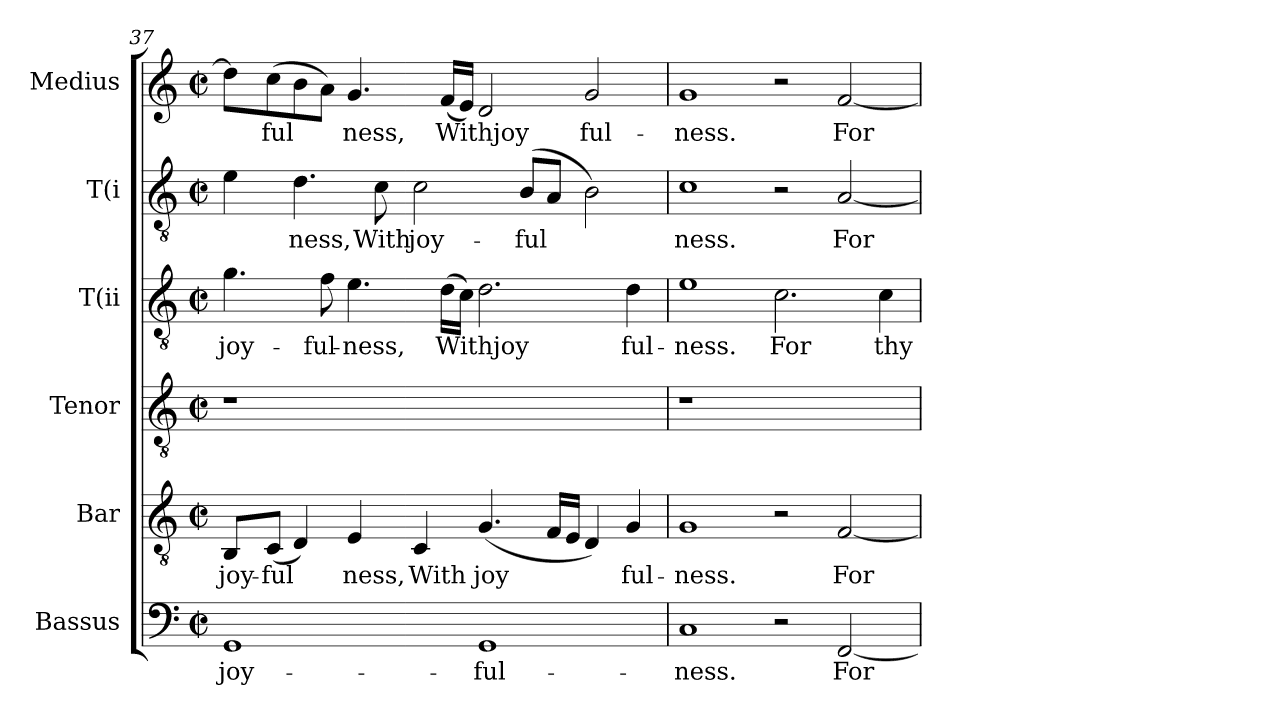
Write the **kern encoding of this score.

**kern	**text	**kern	**text	**kern	**kern	**text	**kern	**text	**kern	**text
*part6	*part6	*part5	*part5	*part4	*part3	*part3	*part2	*part2	*part1	*part1
*staff6	*staff6	*staff5	*staff5	*staff4	*staff3	*staff3	*staff2	*staff2	*staff1	*staff1
*I"Bassus	*	*I"Bar	*	*I"Tenor	*I"T(ii	*	*I"T(i	*	*I"Medius	*
*I'B	*	*I'Bar	*	*	*I'T(ii	*	*I'T(i	*	*I'M	*
!!LO:LB:g=z
*clefF4	*	*clefGv2	*	*clefGv2	*clefGv2	*	*clefGv2	*	*clefG2	*
*k[]	*	*k[]	*	*k[]	*k[]	*	*k[]	*	*k[]	*
*C:	*	*C:	*	*C:	*C:	*	*C:	*	*C:	*
*M2/2	*	*M2/2	*	*M2/2	*M2/2	*	*M2/2	*	*M2/2	*
*met(c|)	*	*met(c|)	*	*met(c|)	*met(c|)	*	*met(c|)	*	*met(c|)	*
=37	=37	=37	=37	=37	=37	=37	=37	=37	=37	=37
!	!LO:LY:b:cj	!	!LO:LY:b:cj	!	!	!LO:LY:b:cj	!	!LO:LY:b:rj	!	!LO:LY:b:cj
1GG	joy-	8BB/L	joy-	1r	4.g\	joy-	4e\	--	8dd\L]	--
!	!	!	!LO:LY:b:cj	!	!	!	!	!	!	!LO:LY:b:cj
.	.	(<8C/J	-ful-	.	.	.	.	.	(>8cc\	-ful-
!	!	!	!LO:LY:b:cj	!	!	!	!	!LO:LY:b:rj	!	!LO:LY:b:cj
.	.	4D/)	--	.	.	.	4.d\	-ness,	8b\	--
!	!	!	!	!	!	!LO:LY:b:cj	!	!	!	!LO:LY:b:cj
.	.	.	.	.	8f\	-ful-	.	.	8a\J)	--
!	!	!	!LO:LY:b:cj	!	!	!LO:LY:b:cj	!	!	!	!LO:LY:b:cj
.	.	4E/	-ness,	.	4.e\	-ness,	.	.	4.g/	-ness,
!	!	!	!	!	!	!	!	!LO:LY:b:rj	!	!
.	.	.	.	.	.	.	8c\	With	.	.
!	!	!	!LO:LY:b:cj	!	!	!	!	!LO:LY:b:rj	!	!
.	.	4C/	With	.	.	.	2c\	joy-	.	.
!	!	!	!	!	!	!LO:LY:b:cj	!	!	!	!LO:LY:b:cj
.	.	.	.	.	(>16d\L	Withjoy-	.	.	(<16f/L	Withjoy-
!	!	!	!	!	!	!LO:LY:b:cj	!	!	!	!LO:LY:b:cj
.	.	.	.	.	16c\J)	--	.	.	16e/J)	--
!	!LO:LY:b:cj	!	!LO:LY:b:cj	!	!	!LO:LY:b:cj	!	!	!	!LO:LY:b:cj
1GG	-ful-	(<4.G/	joy-	1ryy	2.d\	--	.	.	2d/	--
!	!	!	!	!	!	!	!	!LO:LY:b:rj	!	!
.	.	.	.	.	.	.	(>8B/L	-ful-	.	.
!	!	!	!LO:LY:b:cj	!	!	!	!	!LO:LY:b:rj	!	!
.	.	16F/L	--	.	.	.	8A/J	--	.	.
!	!	!	!LO:LY:b:cj	!	!	!	!	!	!	!
.	.	16E/J	--	.	.	.	.	.	.	.
!	!	!	!LO:LY:b:cj	!	!	!	!	!LO:LY:b:rj	!	!LO:LY:b:cj
.	.	4D/)	--	.	.	.	2B\)	--	2g/	-ful-
!	!	!	!LO:LY:b:cj	!	!	!LO:LY:b:cj	!	!	!	!
.	.	4G/	-ful-	.	4d\	-ful-	.	.	.	.
=38	=38	=38	=38	=38	=38	=38	=38	=38	=38	=38
!	!LO:LY:b:cj	!	!LO:LY:b:cj	!	!	!LO:LY:b:cj	!	!LO:LY:b:rj	!	!LO:LY:b:cj
1C	-ness.	1G	-ness.	1r	1e	-ness.	1c	-ness.	1g	-ness.
!	!	!	!	!	!	!LO:LY:b:cj	!	!	!	!
2r	.	2r	.	1ryy	2.c\	For	2r	.	2r	.
!	!LO:LY:b:cj	!	!LO:LY:b:cj	!	!	!	!	!LO:LY:b:rj	!	!LO:LY:b:cj
[<2FF/	For	[<2F/	For	.	.	.	[<2A/	For	[<2f/	For
!	!	!	!	!	!	!LO:LY:b:cj	!	!	!	!
.	.	.	.	.	4c\	thy	.	.	.	.
=	=	=	=	=	=	=	=	=	=	=
*-	*-	*-	*-	*-	*-	*-	*-	*-	*-	*-
